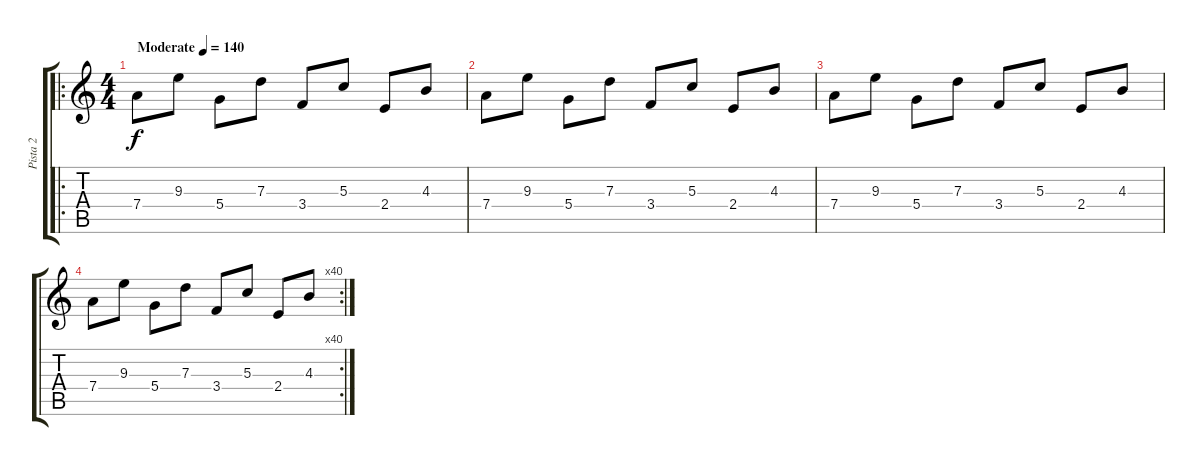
\track ("Pista 2" "Pista 2") {instrument electricbassfinger}
\staff {score tabs}
\tuning (E4 B3 G3 D3 A2 E2) {hide}
\ro
\ts (4 4)
\tempo (140 "Moderate")
\clef g2
\ks c
7.4.8{dy f instrument electricbassfinger} 9.3.8 5.4.8 7.3.8 3.4.8 5.3.8 2.4.8 4.3.8 |
7.4.8 9.3.8 5.4.8 7.3.8 3.4.8 5.3.8 2.4.8 4.3.8 |
7.4.8 9.3.8 5.4.8 7.3.8 3.4.8 5.3.8 2.4.8 4.3.8 |
\rc 40
7.4.8 9.3.8 5.4.8 7.3.8 3.4.8 5.3.8 2.4.8 4.3.8
